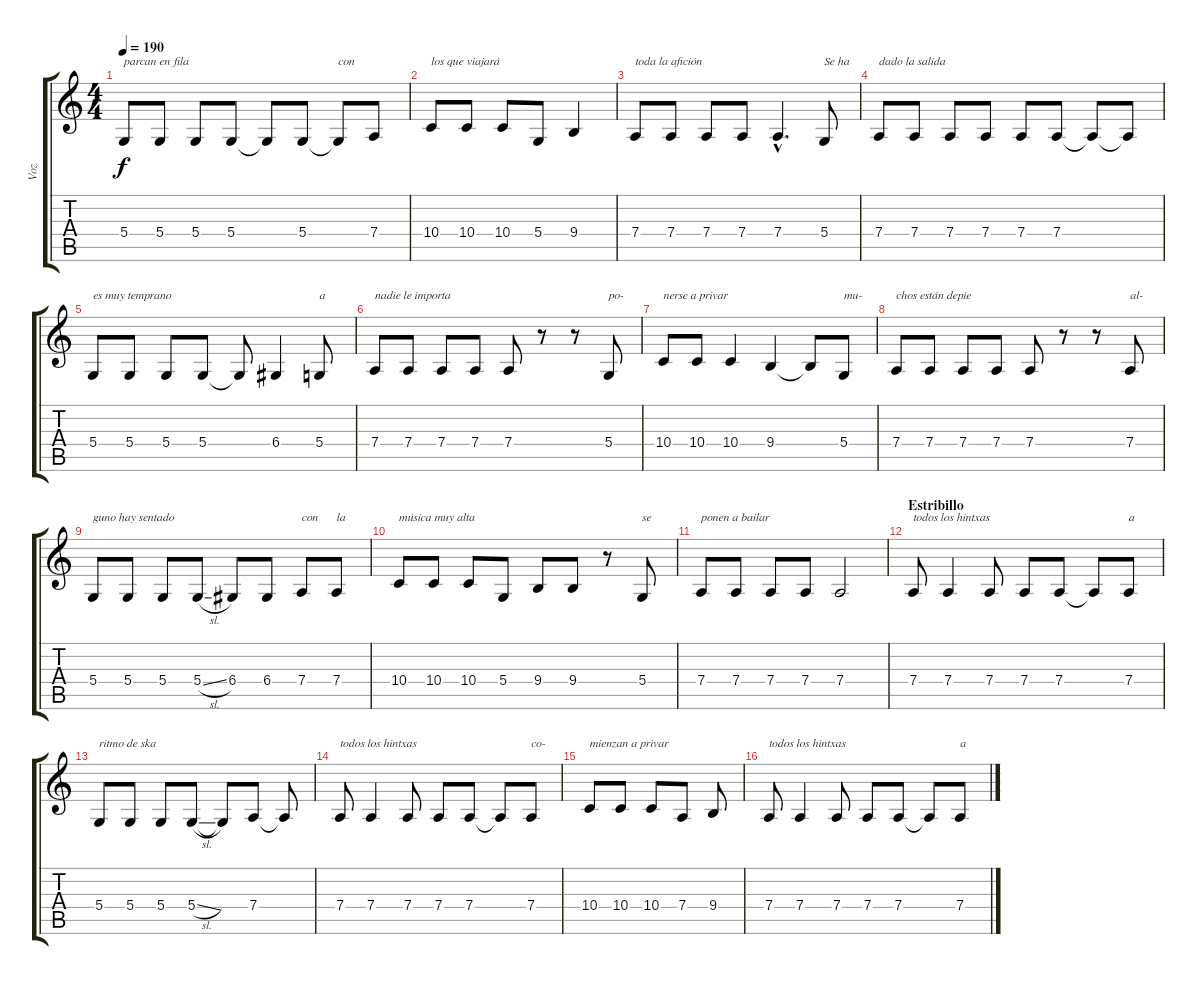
\track ("Voz" "Voz") {instrument lead2sawtooth}
\staff {score tabs}
\tuning (E4 B3 G3 D3 A2 E2) {hide}
\ts (4 4)
\tempo 190
\clef g2
\ks c
5.4.8{txt "parcan en fila" dy f} 5.4.8 5.4.8 5.4.8 5.4{t}.8 5.4.8 5.4{t}.8{txt "con"} 7.4.8 |
10.4.8{txt "los que viajará"} 10.4.8 10.4.8 5.4.8 9.4.4 |
7.4.8{txt "toda la afición"} 7.4.8 7.4.8 7.4.8 7.4{hac}.4{d} 5.4.8{txt "Se ha"} |
7.4.8{txt "dado la salida"} 7.4.8 7.4.8 7.4.8 7.4.8 7.4.8 7.4{t}.8 7.4{t}.8 |
5.4.8{txt "es muy temprano"} 5.4.8 5.4.8 5.4.8 5.4{t}.8 6.4.4 5.4.8{txt "a"} |
7.4.8{txt "nadie le importa"} 7.4.8 7.4.8 7.4.8 7.4.8 r.8 r.8 5.4.8{txt "po-"} |
10.4.8{txt "nerse a privar"} 10.4.8 10.4.4 9.4.4 9.4{t}.8 5.4.8{txt "mu-"} |
7.4.8{txt "chos están depie"} 7.4.8 7.4.8 7.4.8 7.4.8 r.8 r.8 7.4.8{txt "al-"} |
5.4.8{txt "guno hay sentado"} 5.4.8 5.4.8 5.4{sl}.8 6.4.8 6.4.8 7.4.8{txt "con"} 7.4.8{txt "la"} |
10.4.8{txt "música muy alta"} 10.4.8 10.4.8 5.4.8 9.4.8 9.4.8 r.8 5.4.8{txt "se"} |
7.4.8{txt "ponen a bailar"} 7.4.8 7.4.8 7.4.8 7.4.2 |
\section ("" "Estribillo")
7.4.8{txt "todos los hintxas"} 7.4.4 7.4.8 7.4.8 7.4.8 7.4{t}.8 7.4.8{txt "a"} |
5.4.8{txt "ritmo de ska"} 5.4.8 5.4.8 5.4{sl}.8 5.4{t}.8 7.4.8 7.4{t}.8 |
7.4.8{txt "todos los hintxas"} 7.4.4 7.4.8 7.4.8 7.4.8 7.4{t}.8 7.4.8{txt "co-"} |
10.4.8{txt "mienzan a privar"} 10.4.8 10.4.8 7.4.8 9.4.8 |
7.4.8{txt "todos los hintxas"} 7.4.4 7.4.8 7.4.8 7.4.8 7.4{t}.8 7.4.8{txt "a"}
